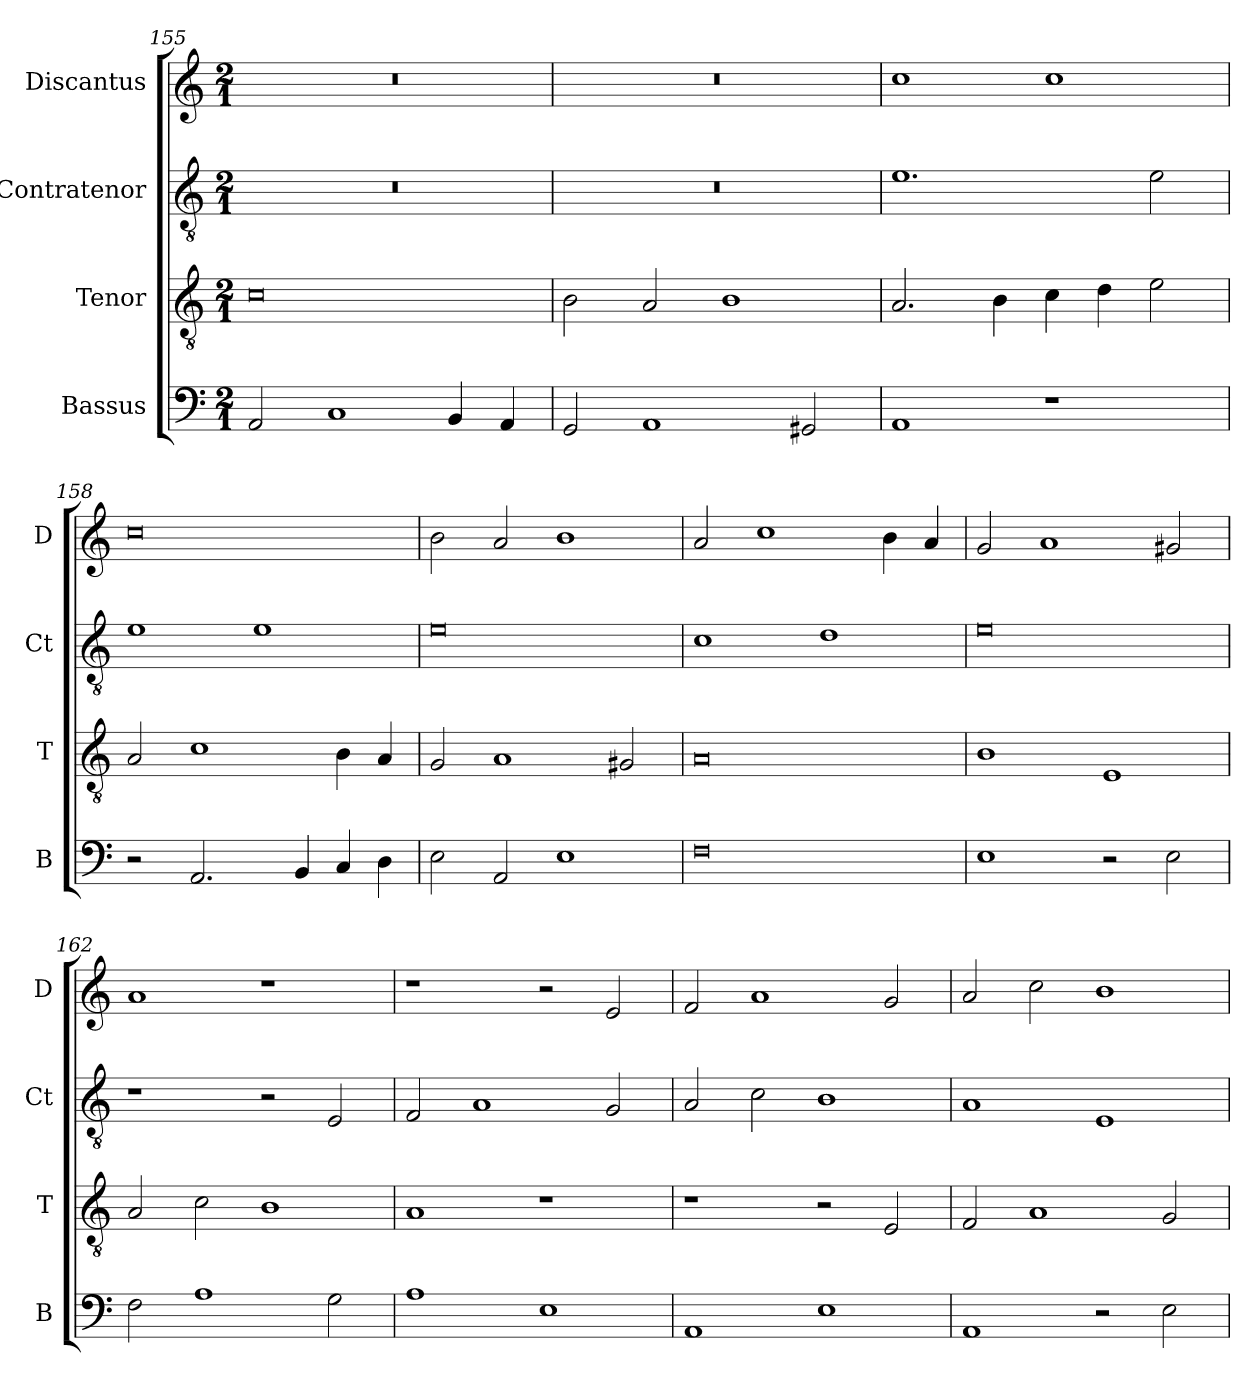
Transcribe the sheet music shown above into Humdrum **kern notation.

**kern	**kern	**kern	**kern
*part4	*part3	*part2	*part1
*staff4	*staff3	*staff2	*staff1
*I"Bassus	*I"Tenor	*I"Contratenor	*I"Discantus
*I'B	*I'T	*I'Ct	*I'D
*clefF4	*clefGv2	*clefGv2	*clefG2
*k[]	*k[]	*k[]	*k[]
*M2/1	*M2/1	*M2/1	*M2/1
=155	=155	=155	=155
2AA/	0c	0r	0r
1C	.	.	.
4BB/	.	.	.
4AA/	.	.	.
=156	=156	=156	=156
2GG/	2B\	0r	0r
1AA	2A/	.	.
.	1B	.	.
2GG#X/	.	.	.
=157	=157	=157	=157
1AA	2.A/	1.e	1cc
.	4B\	.	.
1r	4c\	.	1cc
.	4d\	.	.
.	2e\	2e\	.
=158	=158	=158	=158
2r	2A/	1e	0cc
2.AA/	1c	.	.
.	.	1e	.
4BB/	.	.	.
4C/	4B\	.	.
4D\	4A/	.	.
=159	=159	=159	=159
2E\	2G/	0e	2b\
2AA/	1A	.	2a/
1E	.	.	1b
.	2G#X/	.	.
=160	=160	=160	=160
0F	0A	1c	2a/
.	.	.	1cc
.	.	1d	.
.	.	.	4b\
.	.	.	4a/
=161	=161	=161	=161
1E	1B	0e	2g/
.	.	.	1a
2r	1E	.	.
2E\	.	.	2g#X/
=162	=162	=162	=162
2F\	2A/	1r	1a
1A	2c\	.	.
.	1B	2r	1r
2G\	.	2E/	.
=163	=163	=163	=163
1A	1A	2F/	1r
.	.	1A	.
1E	1r	.	2r
.	.	2G/	2e/
=164	=164	=164	=164
1AA	1r	2A/	2f/
.	.	2c\	1a
1E	2r	1B	.
.	2E/	.	2g/
=165	=165	=165	=165
1AA	2F/	1A	2a/
.	1A	.	2cc\
2r	.	1E	1b
2E\	2G/	.	.
=	=	=	=
*-	*-	*-	*-
